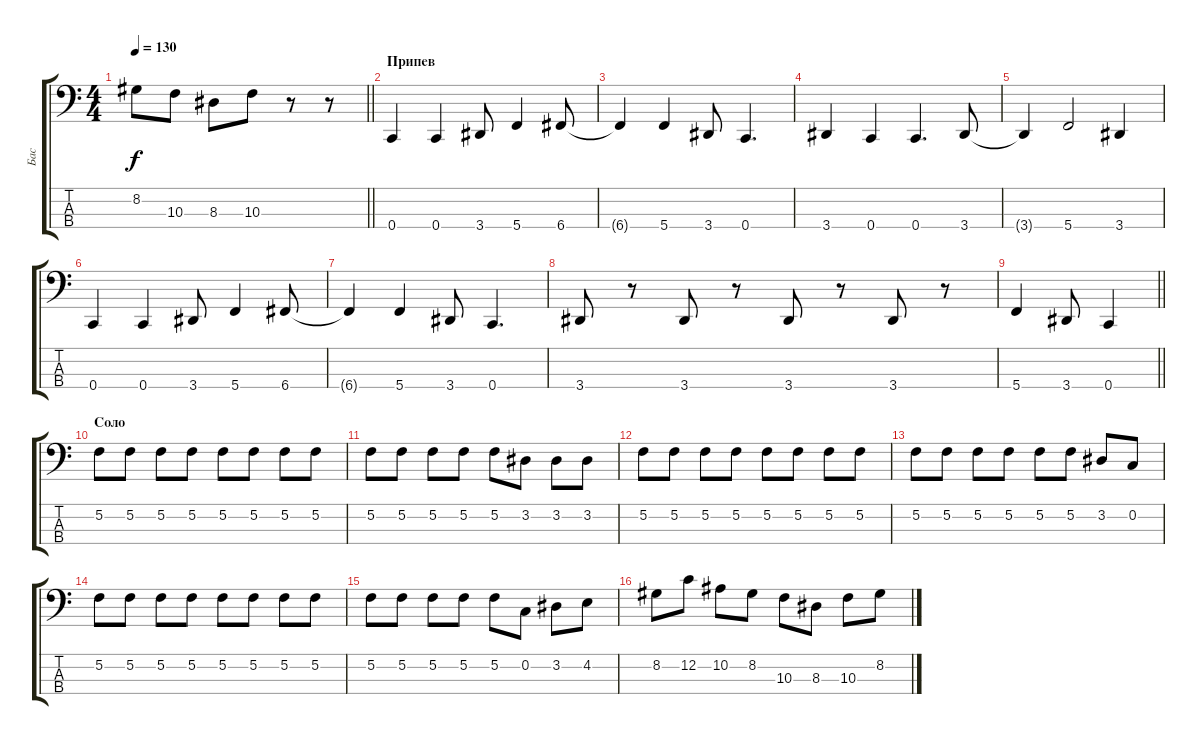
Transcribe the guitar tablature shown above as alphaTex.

\track ("Бас" "Бас") {instrument electricbassfinger}
\staff {score tabs}
\tuning (F2 C2 G1 C1) {hide}
\ts (4 4)
\tempo 130
\clef f4
\barLineRight lightlight
\ks c
8.2.8{dy f} 10.3.8 8.3.8 10.3.8 r.8 r.8 |
\section ("" "Припев")
0.4.4 0.4.4 3.4.8 5.4.4 6.4.8 |
6.4{t}.4 5.4.4 3.4.8 0.4.4{d} |
3.4.4 0.4.4 0.4.4{d} 3.4.8 |
3.4{t}.4 5.4.2 3.4.4 |
0.4.4 0.4.4 3.4.8 5.4.4 6.4.8 |
6.4{t}.4 5.4.4 3.4.8 0.4.4{d} |
3.4.8 r.8 3.4.8 r.8 3.4.8 r.8 3.4.8 r.8 |
\barLineRight lightlight
5.4.4 3.4.8 0.4.4 |
\section ("" "Соло")
5.2.8 5.2.8 5.2.8 5.2.8 5.2.8 5.2.8 5.2.8 5.2.8 |
5.2.8 5.2.8 5.2.8 5.2.8 5.2.8 3.2.8 3.2.8 3.2.8 |
5.2.8 5.2.8 5.2.8 5.2.8 5.2.8 5.2.8 5.2.8 5.2.8 |
5.2.8 5.2.8 5.2.8 5.2.8 5.2.8 5.2.8 3.2.8 0.2.8 |
5.2.8 5.2.8 5.2.8 5.2.8 5.2.8 5.2.8 5.2.8 5.2.8 |
5.2.8 5.2.8 5.2.8 5.2.8 5.2.8 0.2.8 3.2.8 4.2.8 |
8.2.8 12.2.8 10.2.8 8.2.8 10.3.8 8.3.8 10.3.8 8.2.8
